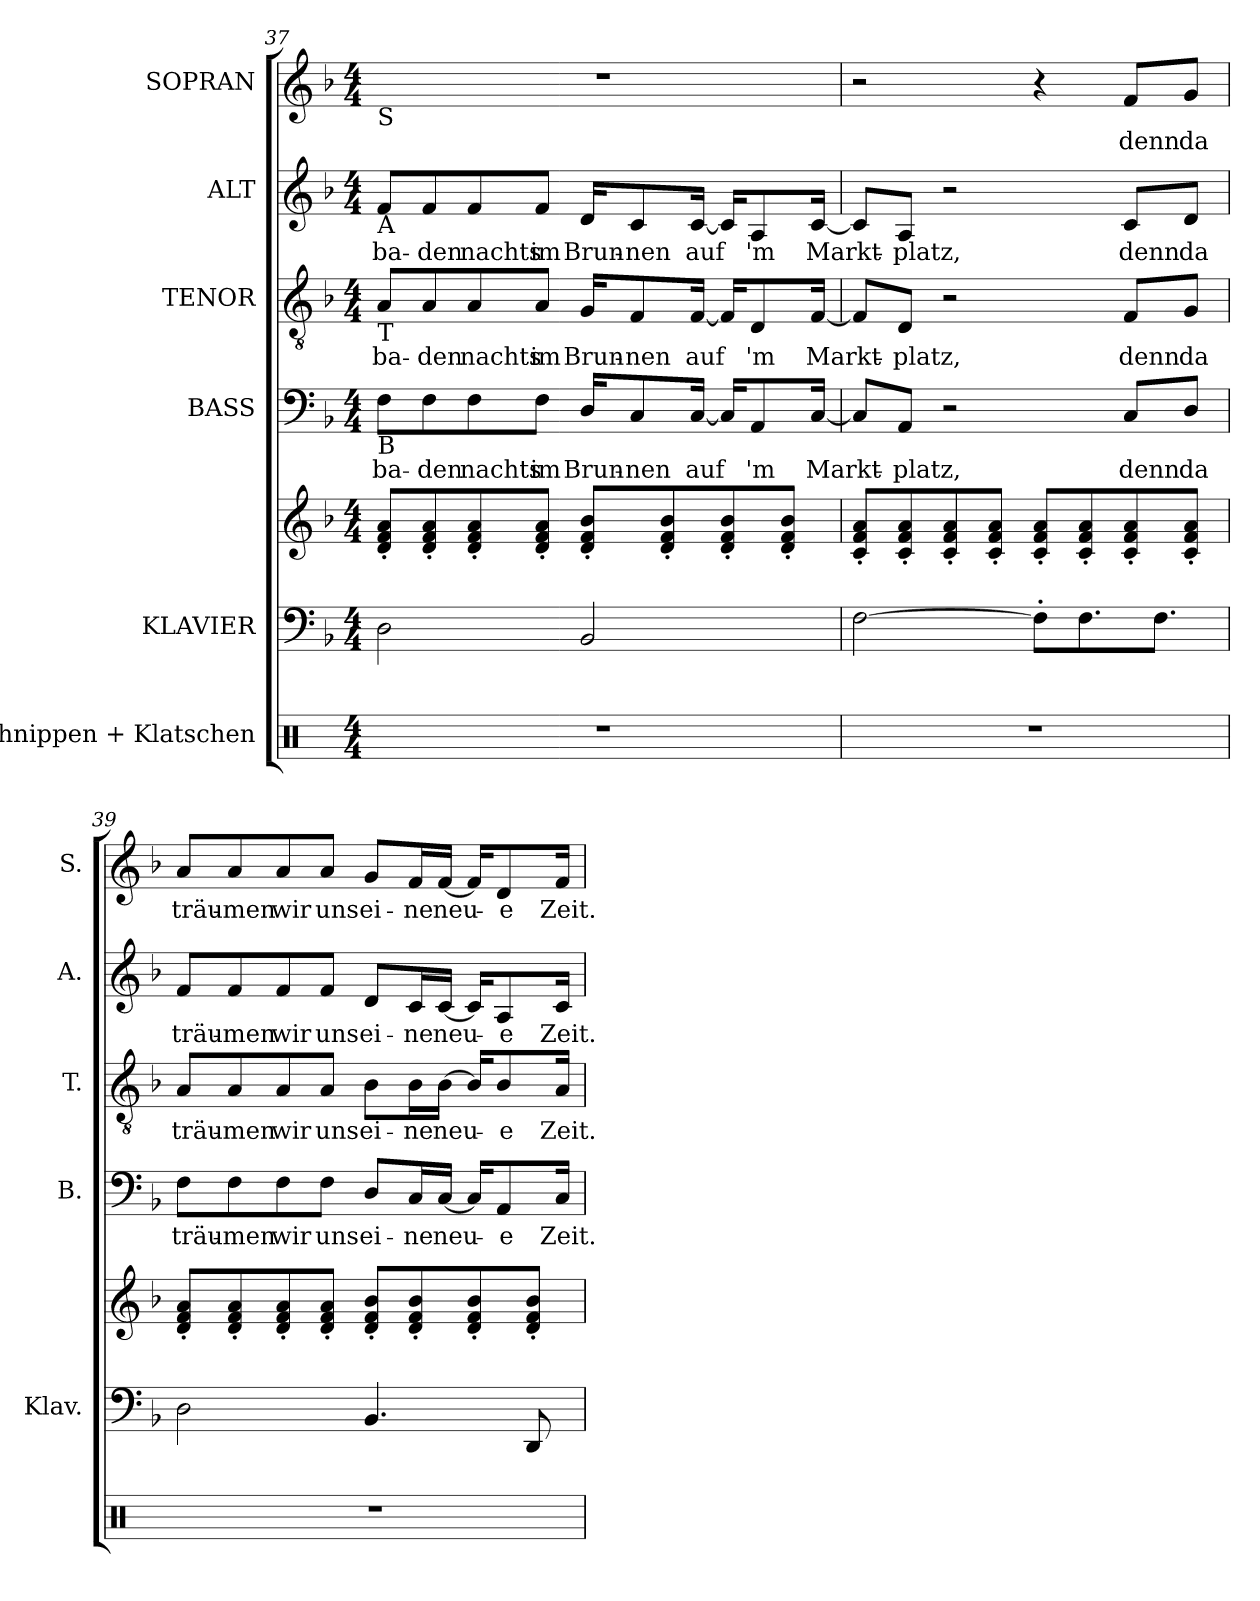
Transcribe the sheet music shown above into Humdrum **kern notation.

**kern	**kern	**kern	**kern	**text	**kern	**text	**kern	**text	**kern	**text
*part6	*part5	*part5	*part4	*part4	*part3	*part3	*part2	*part2	*part1	*part1
*staff7	*staff6	*staff5	*staff4	*staff4	*staff3	*staff3	*staff2	*staff2	*staff1	*staff1
*I"Schnippen + Klatschen	*I"KLAVIER	*	*I"BASS	*	*I"TENOR	*	*I"ALT	*	*I"SOPRAN	*
*	*I'Klav.	*	*I'B.	*	*I'T.	*	*I'A.	*	*I'S.	*
!!LO:LB:g=z
*clefX	*clefF4	*clefG2	*clefF4	*	*clefGv2	*	*clefG2	*	*clefG2	*
*	*	*	*	*	*ITrd7c12	*	*	*	*	*
*k[]	*k[b-]	*k[b-]	*k[b-]	*	*k[b-]	*	*k[b-]	*	*k[b-]	*
*C:	*d:	*d:	*d:	*	*d:	*	*d:	*	*d:	*
*M4/4	*M4/4	*M4/4	*M4/4	*	*M4/4	*	*M4/4	*	*M4/4	*
=37	=37	=37	=37	=37	=37	=37	=37	=37	=37	=37
!	!	!	!	!LO:LY:b:color=#000000	!	!	!	!	!	!
!	!	!	!	!	!	!LO:LY:b:color=#000000	!	!	!	!
!	!	!	!	!	!	!	!	!	!LO:TX:b:t=S	!
!	!	!	!	!	!	!	!LO:TX:b:t=A	!	!	!
!	!	!	!	!	!LO:TX:b:t=T	!	!	!	!	!
!	!	!	!LO:TX:b:t=B	!	!	!	!	!	!	!
!	!	!	!	!	!	!	!	!LO:LY:b:color=#000000	!	!
1r	2Di\	8di/' 8fi' 8ai'L	8Fi\L	ba-	8AAi/L	ba-	8fi/L	ba-	1r	.
!	!	!	!	!LO:LY:b:color=#000000	!	!	!	!	!	!
!	!	!	!	!	!	!LO:LY:b:color=#000000	!	!	!	!
!	!	!	!	!	!	!	!	!LO:LY:b:color=#000000	!	!
.	.	8di/' 8fi' 8ai'	8Fi\	-den	8AAi/	-den	8fi/	-den	.	.
!	!	!	!	!LO:LY:b:color=#000000	!	!	!	!	!	!
!	!	!	!	!	!	!LO:LY:b:color=#000000	!	!	!	!
!	!	!	!	!	!	!	!	!LO:LY:b:color=#000000	!	!
.	.	8di/' 8fi' 8ai'	8Fi\	nachts	8AAi/	nachts	8fi/	nachts	.	.
!	!	!	!	!LO:LY:b:color=#000000	!	!	!	!	!	!
!	!	!	!	!	!	!LO:LY:b:color=#000000	!	!	!	!
!	!	!	!	!	!	!	!	!LO:LY:b:color=#000000	!	!
.	.	8di/' 8fi' 8ai'J	8Fi\J	im	8AAi/J	im	8fi/J	im	.	.
!	!	!	!	!LO:LY:b:color=#000000	!	!	!	!	!	!
!	!	!	!	!	!	!LO:LY:b:color=#000000	!	!	!	!
!	!	!	!	!	!	!	!	!LO:LY:b:color=#000000	!	!
.	2BB-i/	8di/' 8fi' 8b-i'L	16Di/KL	Brun-	16GGi/KL	Brun-	16di/KL	Brun-	.	.
!	!	!	!	!LO:LY:b:color=#000000	!	!	!	!	!	!
!	!	!	!	!	!	!LO:LY:b:color=#000000	!	!	!	!
!	!	!	!	!	!	!	!	!LO:LY:b:color=#000000	!	!
.	.	.	8Ci/	-nen	8FFi/	-nen	8ci/	-nen	.	.
.	.	8di/' 8fi' 8b-i'	.	.	.	.	.	.	.	.
!	!	!	!	!LO:LY:b:color=#000000	!	!	!	!	!	!
!	!	!	!	!	!	!LO:LY:b:color=#000000	!	!	!	!
!	!	!	!	!	!	!	!	!LO:LY:b:color=#000000	!	!
.	.	.	[<16Ci/Jk	auf	[<16FFi/Jk	auf	[<16ci/Jk	auf	.	.
.	.	8di/' 8fi' 8b-i'	16Ci/KL]	.	16FFi/KL]	.	16ci/KL]	.	.	.
!	!	!	!	!LO:LY:b:color=#000000	!	!	!	!	!	!
!	!	!	!	!	!	!LO:LY:b:color=#000000	!	!	!	!
!	!	!	!	!	!	!	!	!LO:LY:b:color=#000000	!	!
.	.	.	8AAi/	'm	8DDi/	'm	8Ai/	'm	.	.
.	.	8di/' 8fi' 8b-i'J	.	.	.	.	.	.	.	.
!	!	!	!	!LO:LY:b:color=#000000	!	!	!	!	!	!
!	!	!	!	!	!	!LO:LY:b:color=#000000	!	!	!	!
!	!	!	!	!	!	!	!	!LO:LY:b:color=#000000	!	!
.	.	.	[<16Ci/Jk	Markt-	[<16FFi/Jk	Markt-	[<16ci/Jk	Markt-	.	.
=38	=38	=38	=38	=38	=38	=38	=38	=38	=38	=38
1r	[>2Fi\	8ci/' 8fi' 8ai'L	8Ci/L]	.	8FFi/L]	.	8ci/L]	.	2r	.
!	!	!	!	!LO:LY:b:color=#000000	!	!	!	!	!	!
!	!	!	!	!	!	!LO:LY:b:color=#000000	!	!	!	!
!	!	!	!	!	!	!	!	!LO:LY:b:color=#000000	!	!
.	.	8ci/' 8fi' 8ai'	8AAi/J	-platz,	8DDi/J	-platz,	8Ai/J	-platz,	.	.
.	.	8ci/' 8fi' 8ai'	2r	.	2r	.	2r	.	.	.
.	.	8ci/' 8fi' 8ai'J	.	.	.	.	.	.	.	.
.	8F'i\L]	8ci/' 8fi' 8ai'L	.	.	.	.	.	.	4r	.
.	8.Fi\	8ci/' 8fi' 8ai'	.	.	.	.	.	.	.	.
!	!	!	!	!LO:LY:b:color=#000000	!	!	!	!	!	!
!	!	!	!	!	!	!LO:LY:b:color=#000000	!	!	!	!
!	!	!	!	!	!	!	!	!LO:LY:b:color=#000000	!	!
!	!	!	!	!	!	!	!	!	!	!LO:LY:b:color=#000000
.	.	8ci/' 8fi' 8ai'	8Ci/L	denn	8FFi/L	denn	8ci/L	denn	8fi/L	denn
.	8.Fi\J	.	.	.	.	.	.	.	.	.
!	!	!	!	!LO:LY:b:color=#000000	!	!	!	!	!	!
!	!	!	!	!	!	!LO:LY:b:color=#000000	!	!	!	!
!	!	!	!	!	!	!	!	!LO:LY:b:color=#000000	!	!
!	!	!	!	!	!	!	!	!	!	!LO:LY:b:color=#000000
.	.	8ci/' 8fi' 8ai'J	8Di/J	da	8GGi/J	da	8di/J	da	8gi/J	da
=39	=39	=39	=39	=39	=39	=39	=39	=39	=39	=39
!	!	!	!	!LO:LY:b:color=#000000	!	!	!	!	!	!
!	!	!	!	!	!	!LO:LY:b:color=#000000	!	!	!	!
!	!	!	!	!	!	!	!	!LO:LY:b:color=#000000	!	!
!	!	!	!	!	!	!	!	!	!	!LO:LY:b:color=#000000
1r	2Di\	8di/' 8fi' 8ai'L	8Fi\L	träu-	8AAi/L	träu-	8fi/L	träu-	8ai/L	träu-
!	!	!	!	!LO:LY:b:color=#000000	!	!	!	!	!	!
!	!	!	!	!	!	!LO:LY:b:color=#000000	!	!	!	!
!	!	!	!	!	!	!	!	!LO:LY:b:color=#000000	!	!
!	!	!	!	!	!	!	!	!	!	!LO:LY:b:color=#000000
.	.	8di/' 8fi' 8ai'	8Fi\	-men	8AAi/	-men	8fi/	-men	8ai/	-men
!	!	!	!	!LO:LY:b:color=#000000	!	!	!	!	!	!
!	!	!	!	!	!	!LO:LY:b:color=#000000	!	!	!	!
!	!	!	!	!	!	!	!	!LO:LY:b:color=#000000	!	!
!	!	!	!	!	!	!	!	!	!	!LO:LY:b:color=#000000
.	.	8di/' 8fi' 8ai'	8Fi\	wir	8AAi/	wir	8fi/	wir	8ai/	wir
!	!	!	!	!LO:LY:b:color=#000000	!	!	!	!	!	!
!	!	!	!	!	!	!LO:LY:b:color=#000000	!	!	!	!
!	!	!	!	!	!	!	!	!LO:LY:b:color=#000000	!	!
!	!	!	!	!	!	!	!	!	!	!LO:LY:b:color=#000000
.	.	8di/' 8fi' 8ai'J	8Fi\J	uns	8AAi/J	uns	8fi/J	uns	8ai/J	uns
!	!	!	!	!LO:LY:b:color=#000000	!	!	!	!	!	!
!	!	!	!	!	!	!LO:LY:b:color=#000000	!	!	!	!
!	!	!	!	!	!	!	!	!LO:LY:b:color=#000000	!	!
!	!	!	!	!	!	!	!	!	!	!LO:LY:b:color=#000000
.	4.BB-i/	8di/' 8fi' 8b-i'L	8Di/L	ei-	8BB-i\L	ei-	8di/L	ei-	8gi/L	ei-
!	!	!	!	!LO:LY:b:color=#000000	!	!	!	!	!	!
!	!	!	!	!	!	!LO:LY:b:color=#000000	!	!	!	!
!	!	!	!	!	!	!	!	!LO:LY:b:color=#000000	!	!
!	!	!	!	!	!	!	!	!	!	!LO:LY:b:color=#000000
.	.	8di/' 8fi' 8b-i'	16Ci/L	-ne	16BB-i\L	-ne	16ci/L	-ne	16fi/L	-ne
!	!	!	!	!LO:LY:b:color=#000000	!	!	!	!	!	!
!	!	!	!	!	!	!LO:LY:b:color=#000000	!	!	!	!
!	!	!	!	!	!	!	!	!LO:LY:b:color=#000000	!	!
!	!	!	!	!	!	!	!	!	!	!LO:LY:b:color=#000000
.	.	.	[<16Ci/JJ	neu-	[>16BB-i\JJ	neu-	[<16ci/JJ	neu-	[<16fi/JJ	neu-
.	.	8di/' 8fi' 8b-i'	16Ci/KL]	.	16BB-i/KL]	.	16ci/KL]	.	16fi/KL]	.
!	!	!	!	!LO:LY:b:color=#000000	!	!	!	!	!	!
!	!	!	!	!	!	!LO:LY:b:color=#000000	!	!	!	!
!	!	!	!	!	!	!	!	!LO:LY:b:color=#000000	!	!
!	!	!	!	!	!	!	!	!	!	!LO:LY:b:color=#000000
.	.	.	8AAi/	-e	8BB-i/	-e	8Ai/	-e	8di/	-e
.	8DDi/	8di/' 8fi' 8b-i'J	.	.	.	.	.	.	.	.
!	!	!	!	!LO:LY:b:color=#000000	!	!	!	!	!	!
!	!	!	!	!	!	!LO:LY:b:color=#000000	!	!	!	!
!	!	!	!	!	!	!	!	!LO:LY:b:color=#000000	!	!
!	!	!	!	!	!	!	!	!	!	!LO:LY:b:color=#000000
.	.	.	16Ci/Jk	Zeit.	16AAi/Jk	Zeit.	16ci/Jk	Zeit.	16fi/Jk	Zeit.
=	=	=	=	=	=	=	=	=	=	=
*-	*-	*-	*-	*-	*-	*-	*-	*-	*-	*-
